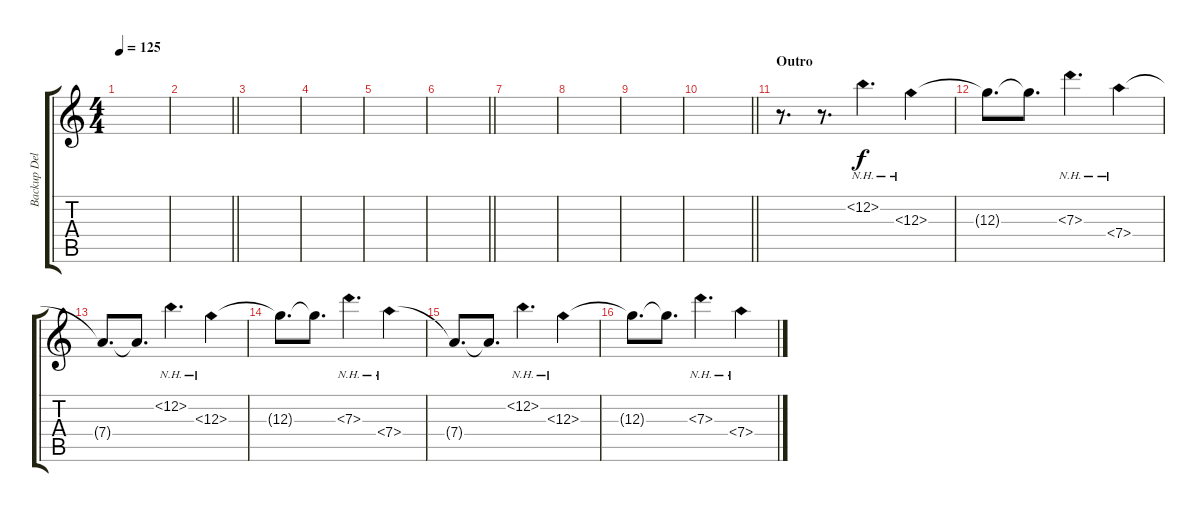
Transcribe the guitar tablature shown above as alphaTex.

\track ("Backup Delay" "Backup Del") {instrument electricguitarjazz}
\staff {score tabs}
\tuning (E4 B3 G3 D3 A2 D2) {hide}
\ts (4 4)
\tempo 125
\clef g2
\ks c
|
\barLineRight lightlight
|
\section ("" "")
|
|
|
\barLineRight lightlight
|
|
|
|
\barLineRight lightlight
|
\section ("" "Outro")
r.8{d} r.8{d} 12.2{nh}.4{d} 12.3{nh}.4 |
12.3{t}.8{d} 12.3{t}.8{d} 7.3{nh}.4{d} 7.4{nh}.4 |
7.4{t}.8{d} 7.4{t}.8{d} 12.2{nh}.4{d} 12.3{nh}.4 |
12.3{t}.8{d} 12.3{t}.8{d} 7.3{nh}.4{d} 7.4{nh}.4 |
7.4{t}.8{d} 7.4{t}.8{d} 12.2{nh}.4{d} 12.3{nh}.4 |
12.3{t}.8{d} 12.3{t}.8{d} 7.3{nh}.4{d} 7.4{nh}.4
